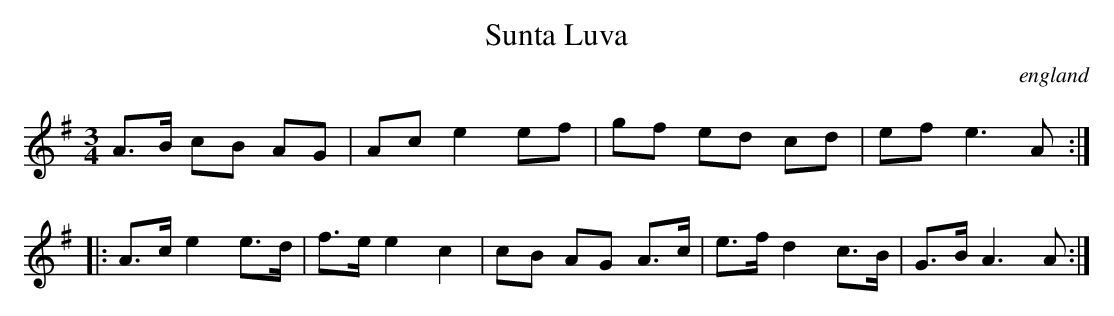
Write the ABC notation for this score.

X:1
T:Sunta Luva
O:england
M:3/4
L:1/8
K:Ador
A>B cB AG|Ac e2 ef|gf ed cd|ef e3A:|
|:A>c e2 e>d|f>e e2 c2|cB AG A>c|e>f d2 c>B|G>B A3A:|
